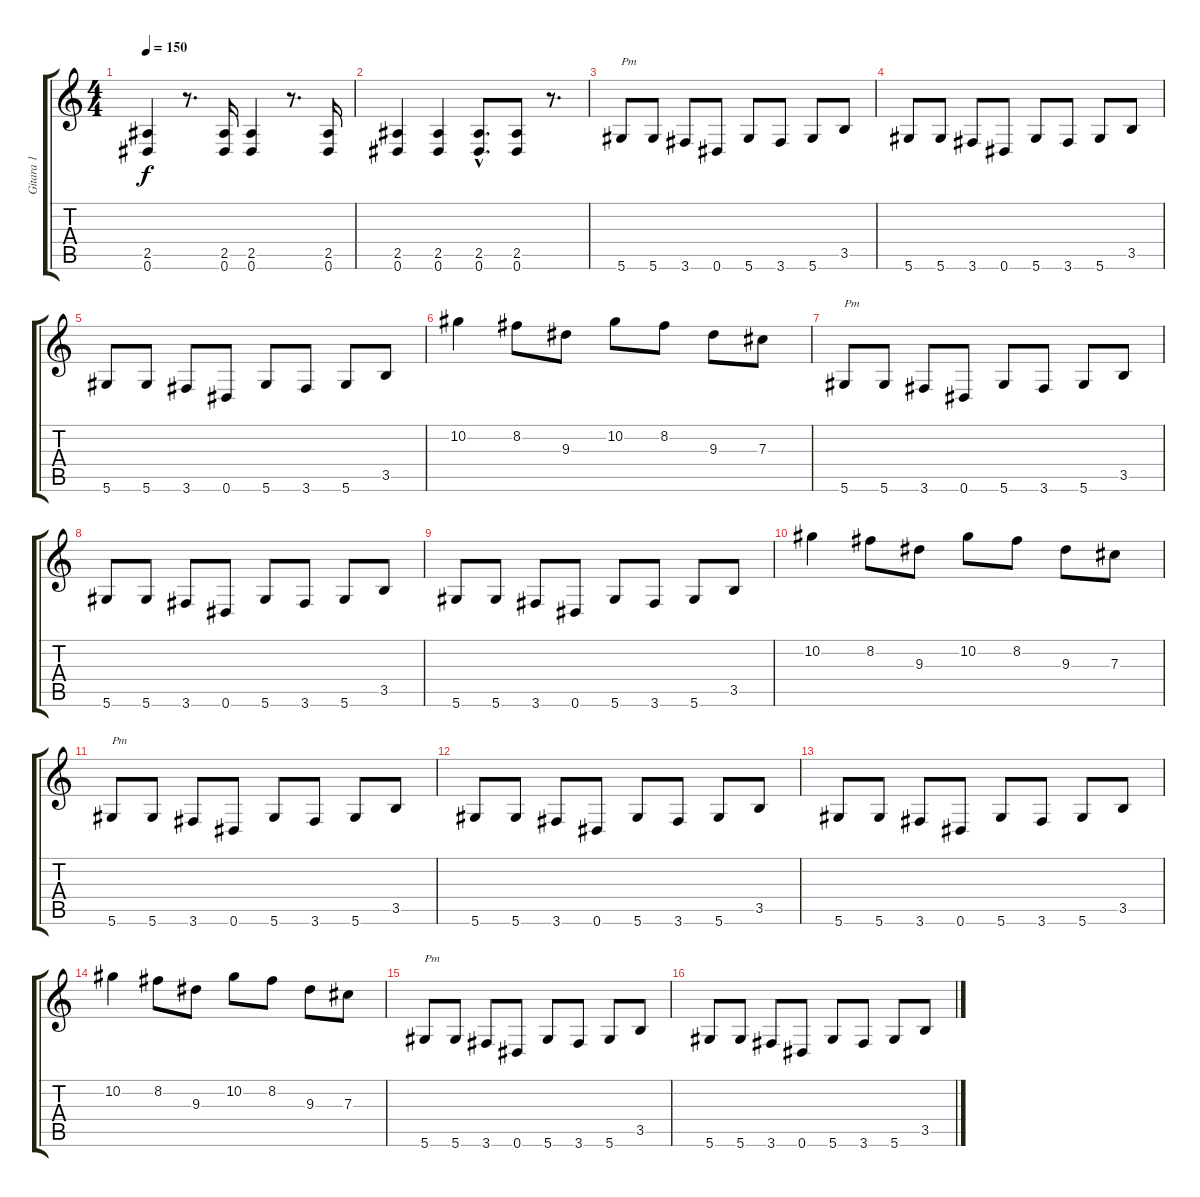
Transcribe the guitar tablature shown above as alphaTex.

\track ("Gitara 1" "Gitara 1") {instrument distortionguitar}
\staff {score tabs}
\tuning (Eb4 Bb3 Gb3 Db3 Ab2 Eb2) {hide}
\ts (4 4)
\tempo 150
\clef g2
\ks c
(2.5 0.6).4{dy f} r.8{d} (2.5 0.6).16 (2.5 0.6).4 r.8{d} (2.5 0.6).16 |
(2.5 0.6).4 (2.5 0.6).4 (2.5{hac} 0.6{hac}).8{d} (2.5 0.6).8 r.8{d} |
5.6.8{txt "Pm"} 5.6.8 3.6.8 0.6.8 5.6.8 3.6.8 5.6.8 3.5.8 |
5.6.8{txt " "} 5.6.8 3.6.8 0.6.8 5.6.8 3.6.8 5.6.8 3.5.8 |
5.6.8{txt " "} 5.6.8 3.6.8 0.6.8 5.6.8 3.6.8 5.6.8 3.5.8 |
10.2.4 8.2.8 9.3.8 10.2.8 8.2.8 9.3.8 7.3.8 |
5.6.8{txt "Pm"} 5.6.8 3.6.8 0.6.8 5.6.8 3.6.8 5.6.8 3.5.8 |
5.6.8{txt " "} 5.6.8 3.6.8 0.6.8 5.6.8 3.6.8 5.6.8 3.5.8 |
5.6.8{txt " "} 5.6.8 3.6.8 0.6.8 5.6.8 3.6.8 5.6.8 3.5.8 |
10.2.4 8.2.8 9.3.8 10.2.8 8.2.8 9.3.8 7.3.8 |
5.6.8{txt "Pm"} 5.6.8 3.6.8 0.6.8 5.6.8 3.6.8 5.6.8 3.5.8 |
5.6.8{txt " "} 5.6.8 3.6.8 0.6.8 5.6.8 3.6.8 5.6.8 3.5.8 |
5.6.8{txt " "} 5.6.8 3.6.8 0.6.8 5.6.8 3.6.8 5.6.8 3.5.8 |
10.2.4 8.2.8 9.3.8 10.2.8 8.2.8 9.3.8 7.3.8 |
5.6.8{txt "Pm"} 5.6.8 3.6.8 0.6.8 5.6.8 3.6.8 5.6.8 3.5.8 |
5.6.8{txt " "} 5.6.8 3.6.8 0.6.8 5.6.8 3.6.8 5.6.8 3.5.8
